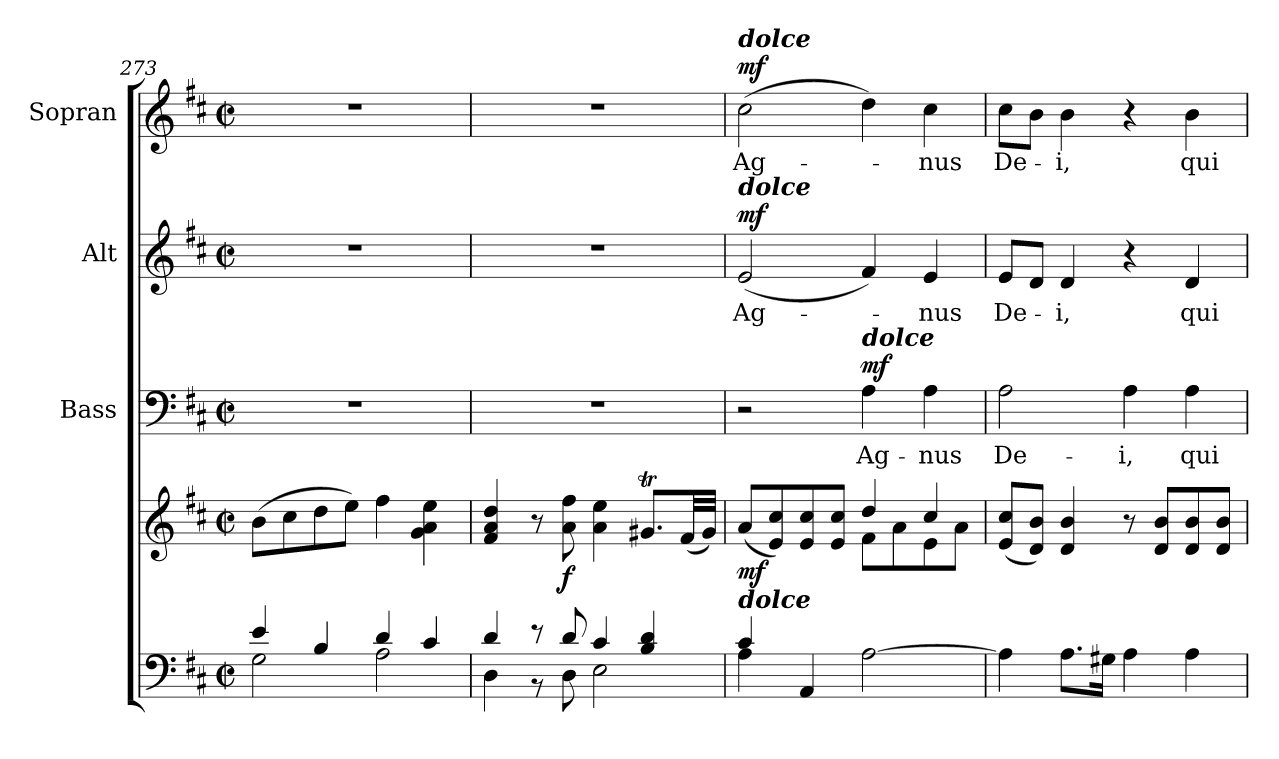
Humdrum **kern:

**kern	**kern	**dynam	**kern	**text	**dynam	**kern	**text	**dynam	**kern	**text	**dynam
*part4	*part4	*part4	*part3	*part3	*part3	*part2	*part2	*part2	*part1	*part1	*part1
*staff5	*staff4	*staff4/5	*staff3	*staff3	*staff3	*staff2	*staff2	*staff2	*staff1	*staff1	*staff1
*	*	*	*I"Bass	*	*	*I"Alt	*	*	*I"Sopran	*	*
*	*	*	*I'B.	*	*	*I'A.	*	*	*I'S.	*	*
*clefF4	*clefG2	*	*clefF4	*	*	*clefG2	*	*	*clefG2	*	*
*k[f#c#]	*k[f#c#]	*	*k[f#c#]	*	*	*k[f#c#]	*	*	*k[f#c#]	*	*
*D:	*D:	*	*D:	*	*	*D:	*	*	*D:	*	*
*M2/2	*M2/2	*	*M2/2	*	*	*M2/2	*	*	*M2/2	*	*
*met(c|)	*met(c|)	*	*met(c|)	*	*	*met(c|)	*	*	*met(c|)	*	*
=273	=273	=273	=273	=273	=273	=273	=273	=273	=273	=273	=273
*^	*	*	*	*	*	*	*	*	*	*	*
4e/	2G\	(>8b\L	.	1r	.	.	1r	.	.	1r	.	.
.	.	8cc#\	.	.	.	.	.	.	.	.	.	.
4B/	.	8dd\	.	.	.	.	.	.	.	.	.	.
.	.	8ee\J)	.	.	.	.	.	.	.	.	.	.
4d/	2A\	4ff#\	.	.	.	.	.	.	.	.	.	.
4c#/	.	4g\ 4a\ 4ee\	.	.	.	.	.	.	.	.	.	.
=274	=274	=274	=274	=274	=274	=274	=274	=274	=274	=274	=274	=274
4d/	4D\	4f#/ 4a/ 4dd/	.	1r	.	.	1r	.	.	1r	.	.
8r	8r	8r	.	.	.	.	.	.	.	.	.	.
!	!	!	!LO:DY:b	!	!	!	!	!	!	!	!	!
8d/	8D\	8a\ 8ff#\	f	.	.	.	.	.	.	.	.	.
4c#/	2E\	4a\ 4ee\	.	.	.	.	.	.	.	.	.	.
4B/ 4d/	.	8.g#Xt/L	.	.	.	.	.	.	.	.	.	.
.	.	(<32f#/LL	.	.	.	.	.	.	.	.	.	.
.	.	32g#/JJJ)	.	.	.	.	.	.	.	.	.	.
=275	=275	=275	=275	=275	=275	=275	=275	=275	=275	=275	=275	=275
*	*	*^	*	*	*	*	*	*	*	*	*	*
!	!	!	!	!	!	!	!	!	!	!	!LO:TX:a:Bi:t=dolce	!	!
!	!	!	!	!	!	!	!	!LO:TX:a:Bi:t=dolce	!	!	!	!	!
!	!	!LO:TX:b:Bi:t=dolce	!	!	!	!	!	!	!	!	!	!	!
!	!	!	!	!LO:DY:b	!	!	!	!	!LO:LY:b	!LO:DY:a	!	!LO:LY:b	!LO:DY:a
4c#/	4A\	(<8a/L	2ryy	mf	2r	.	.	(<2e/	Ag-	mf	(>2cc#\	Ag-	mf
.	.	8e/ 8cc#/)	.	.	.	.	.	.	.	.	.	.	.
4AA/	2.ryy	8e/ 8cc#/	.	.	.	.	.	.	.	.	.	.	.
.	.	8e/ 8cc#/J	.	.	.	.	.	.	.	.	.	.	.
!	!	!	!	!	!LO:TX:a:Bi:t=dolce	!	!	!	!	!	!	!	!
!	!	!	!	!	!	!LO:LY:b	!LO:DY:a	!	!	!	!	!	!
[>2A\	.	4dd/	8f#\L	.	4A\	Ag-	mf	4f#/)	.	.	4dd\)	.	.
.	.	.	8a\	.	.	.	.	.	.	.	.	.	.
!	!	!	!	!	!	!LO:LY:b	!	!	!LO:LY:b	!	!	!LO:LY:b	!
.	.	4cc#/	8e\	.	4A\	-nus	.	4e/	-nus	.	4cc#\	-nus	.
.	.	.	8a\J	.	.	.	.	.	.	.	.	.	.
*v	*v	*	*	*	*	*	*	*	*	*	*	*	*
!!LO:LB:g=z
=276	=276	=276	=276	=276	=276	=276	=276	=276	=276	=276	=276	=276
!	!	!	!	!	!LO:LY:b	!	!	!LO:LY:b	!	!	!LO:LY:b	!
*	*v	*v	*	*	*	*	*	*	*	*	*	*
4A\]	(<8e/ 8cc#/L	.	2A\	De-	.	8e/L	De-	.	8cc#\L	De-	.
.	8d/ 8b/J)	.	.	.	.	8d/J	.	.	8b\J	.	.
!	!	!	!	!	!	!	!LO:LY:b	!	!	!LO:LY:b	!
8.A\L	4d/ 4b/	.	.	.	.	4d/	-i,	.	4b\	-i,	.
16G#X\Jk	.	.	.	.	.	.	.	.	.	.	.
!	!	!	!	!LO:LY:b	!	!	!	!	!	!	!
4A\	8r	.	4A\	-i,	.	4r	.	.	4r	.	.
.	8d/ 8b/L	.	.	.	.	.	.	.	.	.	.
!	!	!	!	!LO:LY:b	!	!	!LO:LY:b	!	!	!LO:LY:b	!
4A\	8d/ 8b/	.	4A\	qui	.	4d/	qui	.	4b\	qui	.
.	8d/ 8b/J	.	.	.	.	.	.	.	.	.	.
=	=	=	=	=	=	=	=	=	=	=	=
*-	*-	*-	*-	*-	*-	*-	*-	*-	*-	*-	*-
